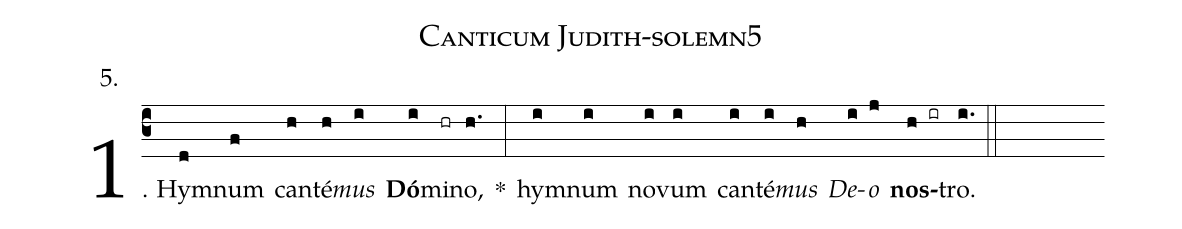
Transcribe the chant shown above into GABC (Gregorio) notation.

name: Canticum Judith-solemn5;
annotation: 5.;
%%
(c3)1. Hym(d)num(f) can(h)té(h)<i>mus</i>(i) <b>Dó</b>(i)mi(hr)no,(h.) *(:) hym(i)num(i) no(i)vum(i) can(i)té(i)<i>mus</i>(h) <i>De</i>(i)<i>o</i>(j) <b>nos</b>(h ir)tro.(i.) (::)
